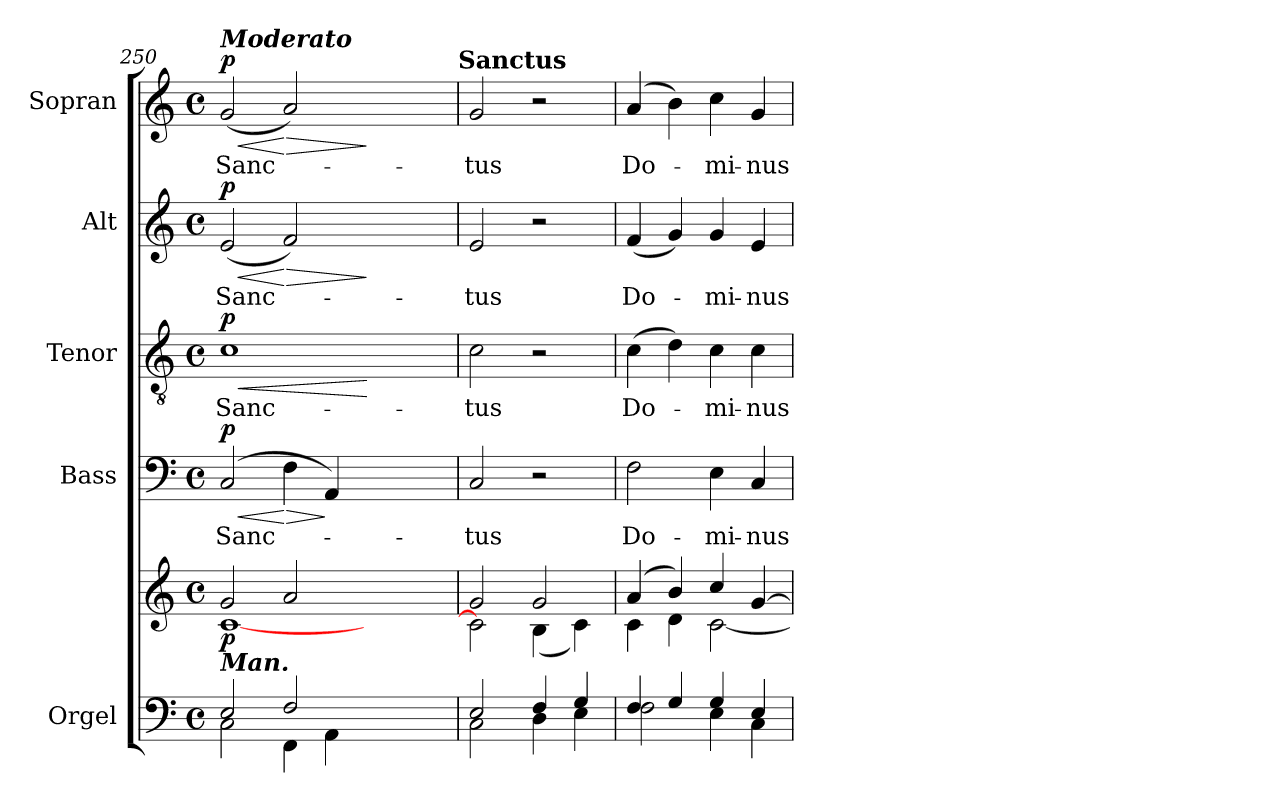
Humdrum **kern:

**kern	**kern	**dynam	**kern	**text	**dynam	**kern	**text	**dynam	**kern	**text	**dynam	**kern	**text	**dynam
*part5	*part5	*part5	*part4	*part4	*part4	*part3	*part3	*part3	*part2	*part2	*part2	*part1	*part1	*part1
*staff6	*staff5	*staff5/6	*staff4	*staff4	*staff4	*staff3	*staff3	*staff3	*staff2	*staff2	*staff2	*staff1	*staff1	*staff1
*I"Orgel	*	*	*I"Bass	*	*	*I"Tenor	*	*	*I"Alt	*	*	*I"Sopran	*	*
*I'Org.	*	*	*I'B.	*	*	*I'T.	*	*	*I'A.	*	*	*I'S.	*	*
!!LO:PB:g=z
*clefF4	*clefG2	*	*clefF4	*	*	*clefGv2	*	*	*clefG2	*	*	*clefG2	*	*
*k[]	*k[]	*	*k[]	*	*	*k[]	*	*	*k[]	*	*	*k[]	*	*
*C:	*C:	*	*C:	*	*	*C:	*	*	*C:	*	*	*C:	*	*
*M4/4	*M4/4	*	*M4/4	*	*	*M4/4	*	*	*M4/4	*	*	*M4/4	*	*
*met(c)	*met(c)	*	*met(c)	*	*	*met(c)	*	*	*met(c)	*	*	*met(c)	*	*
=250	=250	=250	=250	=250	=250	=250	=250	=250	=250	=250	=250	=250	=250	=250
*^	*^	*	*	*	*	*	*	*	*	*	*	*	*	*
!	!	!	!	!	!	!	!	!	!	!	!	!	!	!LO:TX:a:Bi:t=Moderato	!	!
!	!	!LO:TX:b:Bi:t=Man.	!	!	!	!	!	!	!	!	!	!	!	!	!	!
!	!	!	!	!	!	!LO:LY:b	!LO:HP:b	!	!LO:LY:b	!LO:HP:b	!	!	!	!	!	!
!	!	!	!	!LO:DY:b	!	!	!LO:DY:n=1:a	!	!	!LO:HP:n=1:b	!	!LO:LY:b	!LO:HP:b	!	!LO:LY:b	!LO:HP:b
!	!	!	!	!	!	!	!	!	!	!LO:DY:n=1:a	!	!	!LO:DY:n=1:a	!	!	!LO:DY:n=1:a
2E/	2C\	2g/	[<1c	p	(2C/	Sanc-	< p	1c	Sanc-	< > p	(<2e/	Sanc-	< p	(<2g/	Sanc-	< p
!	!	!	!	!	!	!	!LO:HP:n=1:b	!	!	!	!	!	!LO:HP:n=1:b	!	!	!LO:HP:n=1:b
2F/	4FF\	2a/	.	.	4F\	.	[ >	.	.	.	2f/)	.	[ >	2a/)	.	[ >
.	4AA\	.	.	.	4AA/)	.	]	.	.	.	.	.	.	.	.	.
2...ryy	2...ryy	2...ryy	2...ryy	.	2...ryy	.	.	2...ryy	.	[	2...ryy	.	]	2...ryy	.	]
!	!	!	!	!	!	!	!	!	!	!	!	!	!	!LO:TX:a:B:t=Sanctus	!	!
=251	=251	=251	=251	=251	=251	=251	=251	=251	=251	=251	=251	=251	=251	=251	=251	=251
!	!	!	!	!	!	!LO:LY:b	!	!	!LO:LY:b	!	!	!LO:LY:b	!	!	!LO:LY:b	!
2E/	2C\	2g/	2c\]	.	2C/	-tus	.	2c\	-tus	.	2e/	-tus	.	2g/	-tus	.
4F/	4D\	2g/	(<4B\	.	2r	.	.	2r	.	]	2r	.	.	2r	.	.
4G/	4E\	.	4c\)	.	.	.	.	.	.	.	.	.	.	.	.	.
=252	=252	=252	=252	=252	=252	=252	=252	=252	=252	=252	=252	=252	=252	=252	=252	=252
!	!	!	!	!	!	!LO:LY:b	!	!	!LO:LY:b	!	!	!LO:LY:b	!	!	!LO:LY:b	!
4F/	2F\	(4a/	4c\	.	2F\	Do-	.	(>4c\	Do-	.	(<4f/	Do-	.	(4a/	Do-	.
4G/	.	4b/)	4d\	.	.	.	.	4d\)	.	.	4g/)	.	.	4b\)	.	.
!	!	!	!	!	!	!LO:LY:b	!	!	!LO:LY:b	!	!	!LO:LY:b	!	!	!LO:LY:b	!
4G/	4E\	4cc/	[<2c\	.	4E\	-mi-	.	4c\	-mi-	.	4g/	-mi-	.	4cc\	-mi-	.
!	!	!	!	!	!	!LO:LY:b	!	!	!LO:LY:b	!	!	!LO:LY:b	!	!	!LO:LY:b	!
4E/	4C\	[>4g/	.	.	4C/	-nus	.	4c\	-nus	.	4e/	-nus	.	4g/	-nus	.
*v	*v	*	*	*	*	*	*	*	*	*	*	*	*	*	*	*
*	*v	*v	*	*	*	*	*	*	*	*	*	*	*	*	*
=	=	=	=	=	=	=	=	=	=	=	=	=	=	=
*-	*-	*-	*-	*-	*-	*-	*-	*-	*-	*-	*-	*-	*-	*-
